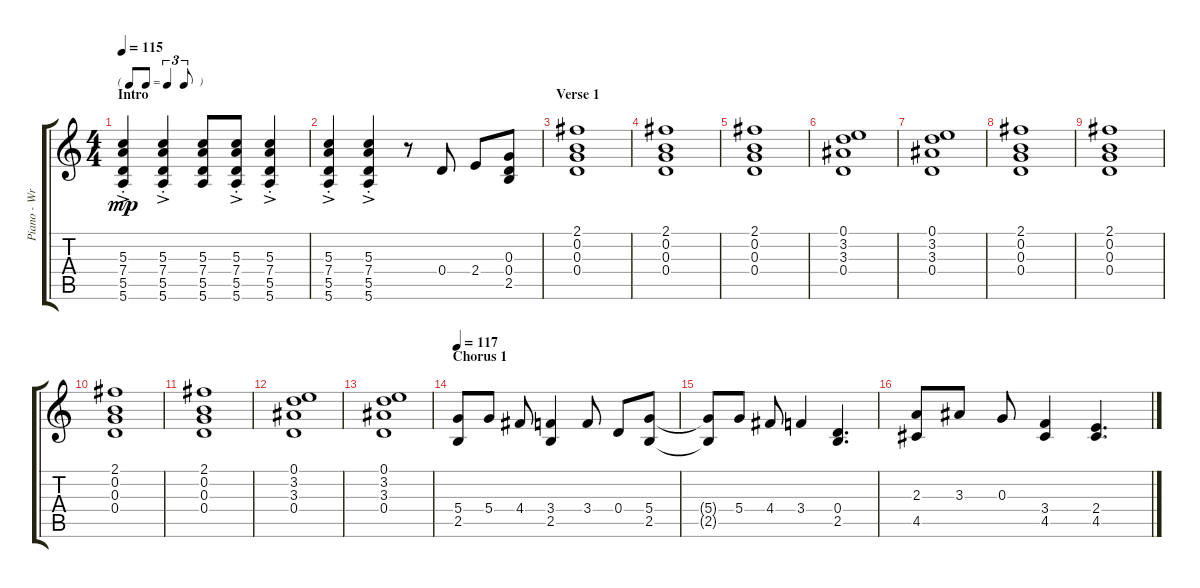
\track ("Piano - Wright" "Piano - Wr") {instrument acousticguitarsteel}
\staff {score tabs}
\tuning (E4 B3 G3 D3 A2 E2) {hide}
\ts (4 4)
\tf triplet8th
\section ("" "Intro")
\tempo 115
\clef g2
\ks c
(5.3{ac st} 7.4{ac st} 5.5{ac st} 5.6{ac st}).4{dy mp instrument acousticguitarsteel} (5.3{ac st} 7.4{ac st} 5.5{ac st} 5.6{ac st}).4 (5.3 7.4 5.5 5.6).8 (5.3{ac st} 7.4{ac st} 5.5{ac st} 5.6{ac st}).8 (5.3{ac st} 7.4{ac st} 5.5{ac st} 5.6{ac st}).4 |
(5.3 7.4{ac st} 5.5{ac st} 5.6{ac st}).4 (5.3 7.4{ac st} 5.5{ac st} 5.6{ac st}).4 r.8 0.4.8 2.4.8 (0.3 0.4 2.5).8 |
\section ("" "Verse 1")
(2.1 0.2 0.3 0.4).1 |
(2.1 0.2 0.3 0.4).1 |
(2.1 0.2 0.3 0.4).1 |
(0.1 3.2 3.3 0.4).1 |
(0.1 3.2 3.3 0.4).1 |
(2.1 0.2 0.3 0.4).1 |
(2.1 0.2 0.3 0.4).1 |
(2.1 0.2 0.3 0.4).1 |
(2.1 0.2 0.3 0.4).1 |
(0.1 3.2 3.3 0.4).1 |
(0.1 3.2 3.3 0.4).1 |
\section ("" "Chorus 1")
\tempo 117
(5.4 2.5).8 5.4.8 4.4.8 (3.4 2.5).4 3.4.8 0.4.8 (5.4 2.5).8 |
(5.4{t} 2.5{t}).8 5.4.8 4.4.8 3.4.4 (0.4 2.5).4{d} |
(2.3 4.5).8 3.3.8 0.3.8 (3.4 4.5).4 (2.4 4.5).4{d}
